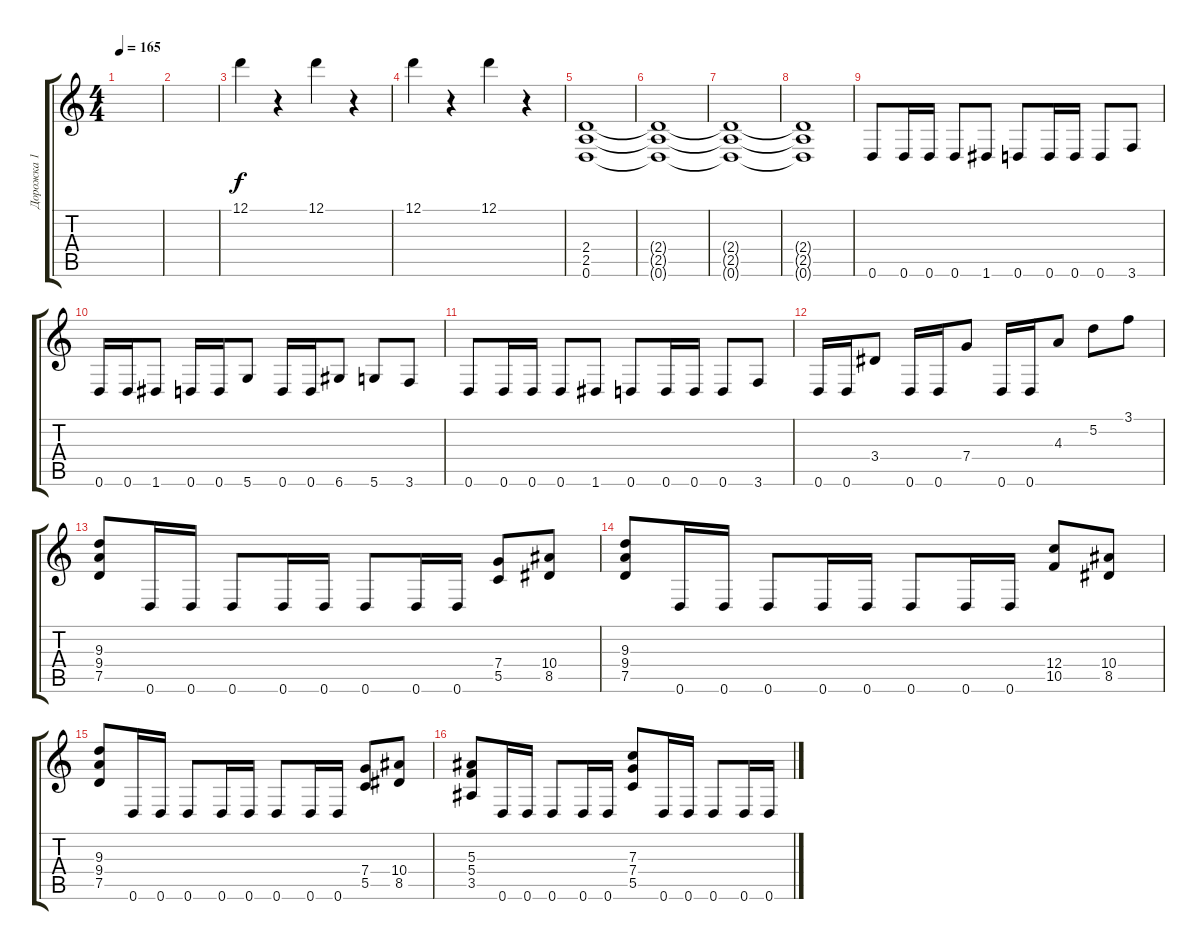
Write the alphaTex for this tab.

\track ("Дорожка 1" "Дорожка 1") {instrument distortionguitar}
\staff {score tabs}
\tuning (D4 A3 F3 C3 G2 D2) {hide}
\ts (4 4)
\tempo 165
\clef g2
\ks c
|
|
12.1.4 r.4 12.1.4 r.4 |
12.1.4 r.4 12.1.4 r.4 |
(2.4 2.5 0.6).1 |
(2.4{t} 2.5{t} 0.6{t}).1 |
(2.4{t} 2.5{t} 0.6{t}).1 |
(2.4{t} 2.5{t} 0.6{t}).1 |
0.6.8 0.6.16 0.6.16 0.6.8 1.6.8 0.6.8 0.6.16 0.6.16 0.6.8 3.6.8 |
0.6.16 0.6.16 1.6.8 0.6.16 0.6.16 5.6.8 0.6.16 0.6.16 6.6.8 5.6.8 3.6.8 |
0.6.8 0.6.16 0.6.16 0.6.8 1.6.8 0.6.8 0.6.16 0.6.16 0.6.8 3.6.8 |
0.6.16 0.6.16 3.4.8 0.6.16 0.6.16 7.4.8 0.6.16 0.6.16 4.3.8 5.2.8 3.1.8 |
(9.3 9.4 7.5).8 0.6.16 0.6.16 0.6.8 0.6.16 0.6.16 0.6.8 0.6.16 0.6.16 (7.4 5.5).8 (10.4 8.5).8 |
(9.3 9.4 7.5).8 0.6.16 0.6.16 0.6.8 0.6.16 0.6.16 0.6.8 0.6.16 0.6.16 (12.4 10.5).8 (10.4 8.5).8 |
(9.3 9.4 7.5).8 0.6.16 0.6.16 0.6.8 0.6.16 0.6.16 0.6.8 0.6.16 0.6.16 (7.4 5.5).8 (10.4 8.5).8 |
(5.3 5.4 3.5).8 0.6.16 0.6.16 0.6.8 0.6.16 0.6.16 (7.3 7.4 5.5).8 0.6.16 0.6.16 0.6.8 0.6.16 0.6.16
